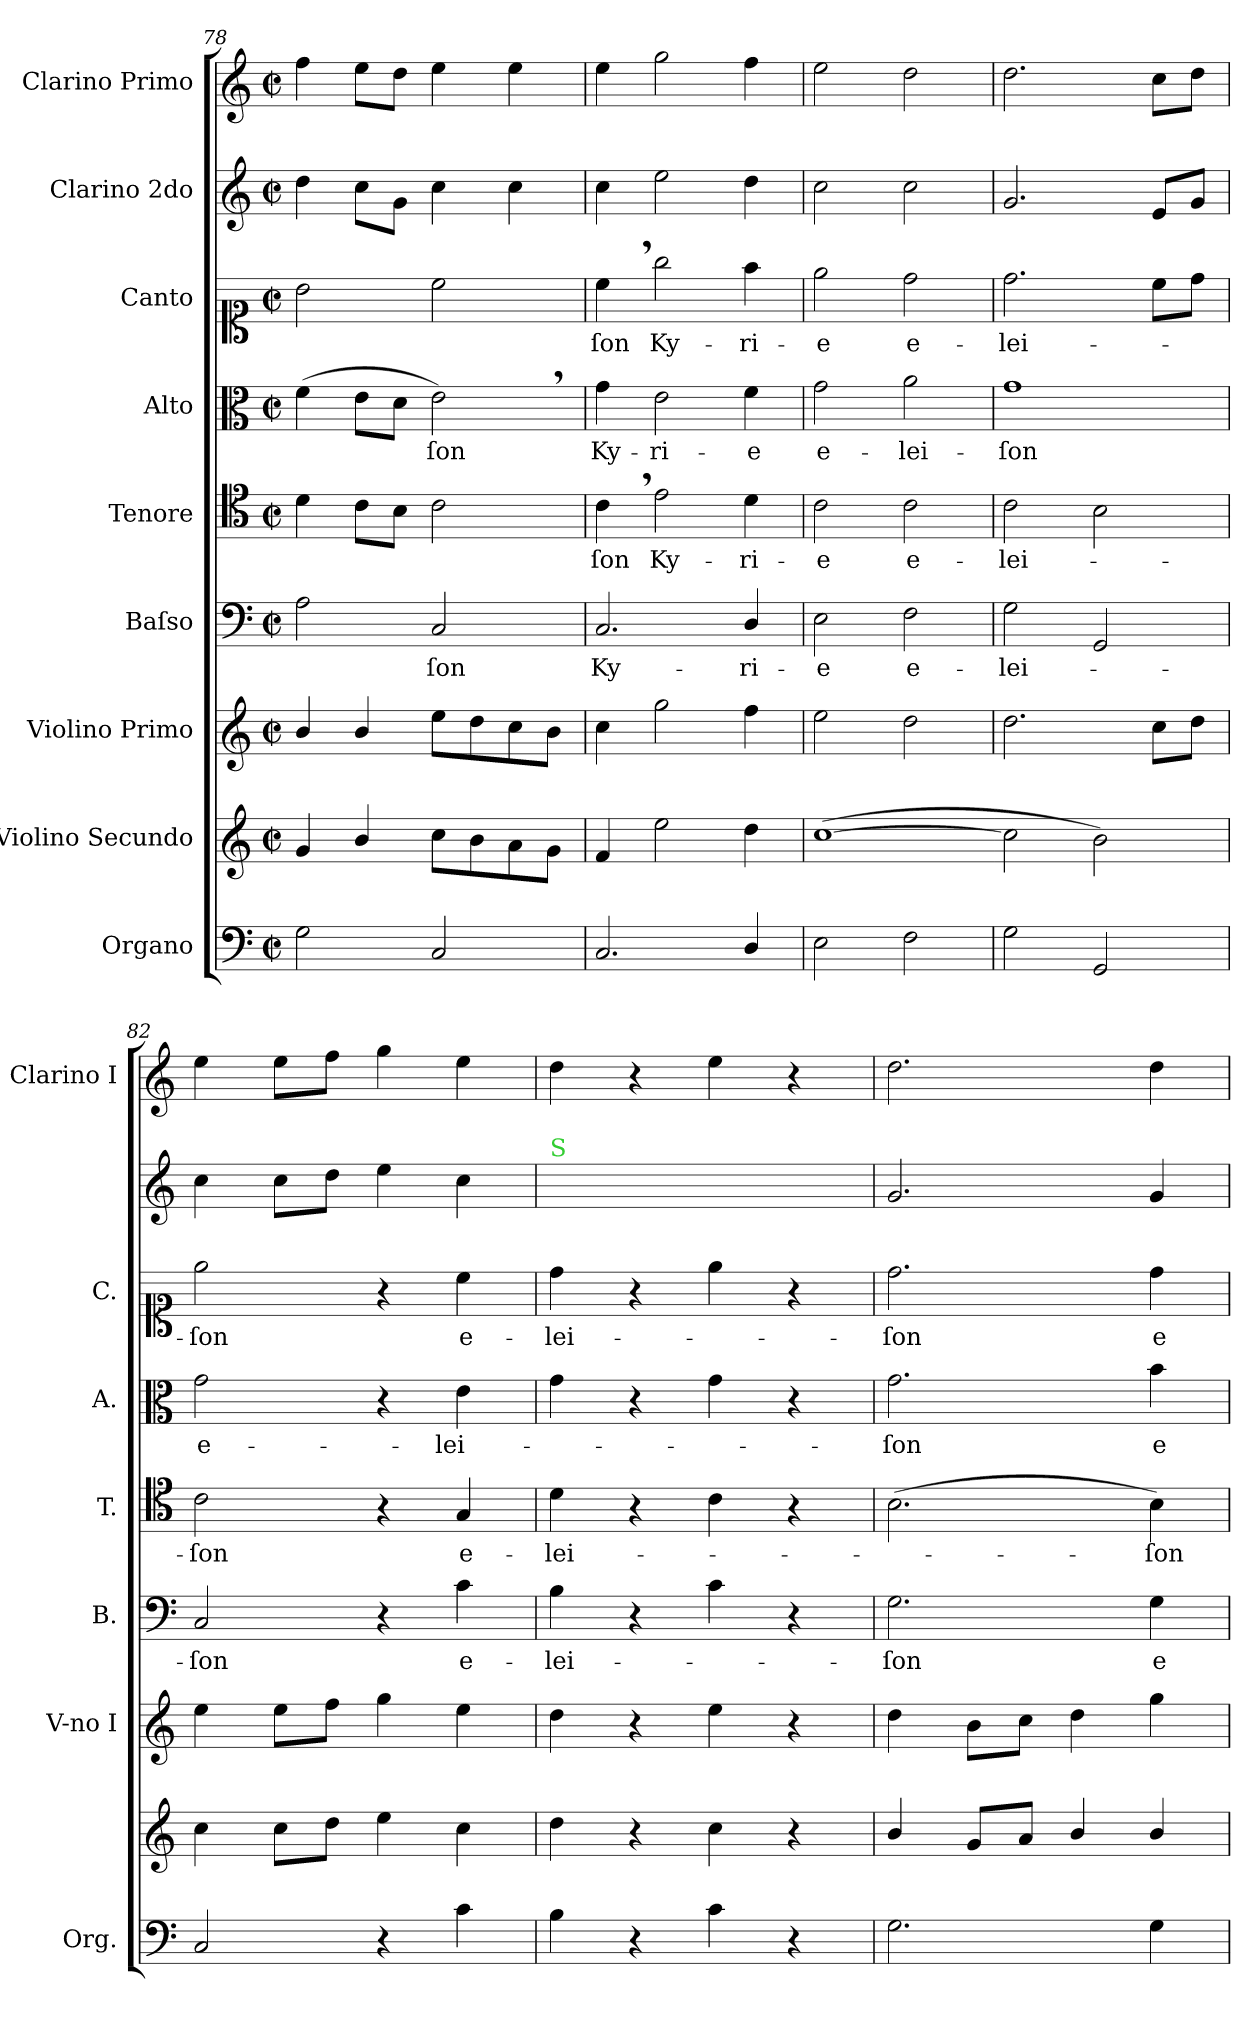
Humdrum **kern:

**kern	**kern	**kern	**kern	**text	**kern	**text	**kern	**text	**kern	**text	**kern	**kern
*part9	*part8	*part7	*part6	*part6	*part5	*part5	*part4	*part4	*part3	*part3	*part2	*part1
*staff9	*staff8	*staff7	*staff6	*staff6	*staff5	*staff5	*staff4	*staff4	*staff3	*staff3	*staff2	*staff1
*I"Organo	*I"Violino Secundo	*I"Violino Primo	*I"Baſso	*	*I"Tenore	*	*I"Alto	*	*I"Canto	*	*I"Clarino 2do	*I"Clarino Primo
*I'Org.	*	*I'V-no I	*I'B.	*	*I'T.	*	*I'A.	*	*I'C.	*	*	*I'Clarino I
*clefF4	*clefG2	*clefG2	*clefF4	*	*clefC4	*	*clefC3	*	*clefC1	*	*clefG2	*clefG2
*k[]	*k[]	*k[]	*k[]	*	*k[]	*	*k[]	*	*k[]	*	*k[]	*k[]
*C:	*C:	*C:	*C:	*	*C:	*	*C:	*	*C:	*	*C:	*C:
*M2/2	*M2/2	*M2/2	*M2/2	*	*M2/2	*	*M2/2	*	*M2/2	*	*M2/2	*M2/2
*met(c|)	*met(c|)	*met(c|)	*met(c|)	*	*met(c|)	*	*met(c|)	*	*met(c|)	*	*met(c|)	*met(c|)
=78	=78	=78	=78	=78	=78	=78	=78	=78	=78	=78	=78	=78
2G\	4g/	4b/	2A\	.	4d\	.	(4f\	.	2b\	.	4dd\	4ff\
.	4b/	4b/	.	.	8c\L	.	8e\L	.	.	.	8cc\L	8ee\L
.	.	.	.	.	8B\J	.	8d\J	.	.	.	8g\J	8dd\J
2C/	8cc\L	8ee\L	2C/	-ſon	2c\	.	2e,<\)	-ſon	2cc\	.	4cc\	4ee\
.	8b\	8dd\	.	.	.	.	.	.	.	.	.	.
.	8a\	8cc\	.	.	.	.	.	.	.	.	4cc\	4ee\
.	8g\J	8b\J	.	.	.	.	.	.	.	.	.	.
=79	=79	=79	=79	=79	=79	=79	=79	=79	=79	=79	=79	=79
2.C/	4f/	4cc\	2.C/	Ky-	4c,<\	-ſon	4g\	Ky-	4cc,<\	-ſon	4cc\	4ee\
.	2ee\	2gg\	.	.	2e\	Ky-	2e\	-ri-	2gg\	Ky-	2ee\	2gg\
4D/	4dd\	4ff\	4D/	-ri-	4d\	-ri-	4f\	-e	4ff\	-ri-	4dd\	4ff\
=80	=80	=80	=80	=80	=80	=80	=80	=80	=80	=80	=80	=80
2E\	([1cc\	2ee\	2E\	-e	2c\	-e	2g\	e-	2ee\	-e	2cc\	2ee\
2F\	.	2dd\	2F\	e-	2c\	e-	2a\	-lei-	2dd\	e-	2cc\	2dd\
=81	=81-	=81	=81	=81	=81	=81	=81	=81	=81	=81	=81	=81
2G\	2cc\]	2.dd\	2G\	-lei-	2c\	-lei-	1g\	-ſon	2.dd\	-lei-	2.g/	2.dd\
2GG/	2b\)	.	2GG/	.	2B\	.	.	.	.	.	.	.
.	.	8cc\L	.	.	.	.	.	.	8cc\L	.	8e/L	8cc\L
.	.	8dd\J	.	.	.	.	.	.	8dd\J	.	8g/J	8dd\J
=82	=82	=82	=82	=82	=82	=82	=82	=82	=82	=82	=82	=82
2C/	4cc\	4ee\	2C/	-ſon	2c\	-ſon	2g\	e-	2ee\	-ſon	4cc\	4ee\
.	8cc\L	8ee\L	.	.	.	.	.	.	.	.	8cc\L	8ee\L
.	8dd\J	8ff\J	.	.	.	.	.	.	.	.	8dd\J	8ff\J
4r	4ee\	4gg\	4r	.	4r	.	4r	.	4r	.	4ee\	4gg\
4c\	4cc\	4ee\	4c\	e-	4G/	e-	4e\	-lei-	4cc\	e-	4cc\	4ee\
=83	=83	=83	=83	=83	=83	=83	=83	=83	=83	=83	=83	=83
!	!	!	!	!	!	!	!	!	!	!	!LO:TX:a:color=limegreen:t=S	!
4B\	4dd\	4dd\	4B\	-lei-	4d\	-lei-	4g\	.	4dd\	-lei-	1ryy	4dd\
4r	4r	4r	4r	.	4r	.	4r	.	4r	.	.	4r
4c\	4cc\	4ee\	4c\	.	4c\	.	4g\	.	4ee\	.	.	4ee\
4r	4r	4r	4r	.	4r	.	4r	.	4r	.	.	4r
=84	=84	=84	=84	=84	=84	=84	=84	=84	=84	=84	=84	=84
2.G\	4b/	4dd\	2.G\	-ſon	(2.B\	.	2.g\	-ſon	2.dd\	-ſon	2.g/	2.dd\
.	8g/L	8b\L	.	.	.	.	.	.	.	.	.	.
.	8a/J	8cc\J	.	.	.	.	.	.	.	.	.	.
.	4b/	4dd\	.	.	.	.	.	.	.	.	.	.
4G\	4b/	4gg\	4G\	e-	4B\)	-ſon	4b\	e-	4dd\	e-	4g/	4dd\
=	=	=	=	=	=	=	=	=	=	=	=	=
*-	*-	*-	*-	*-	*-	*-	*-	*-	*-	*-	*-	*-
